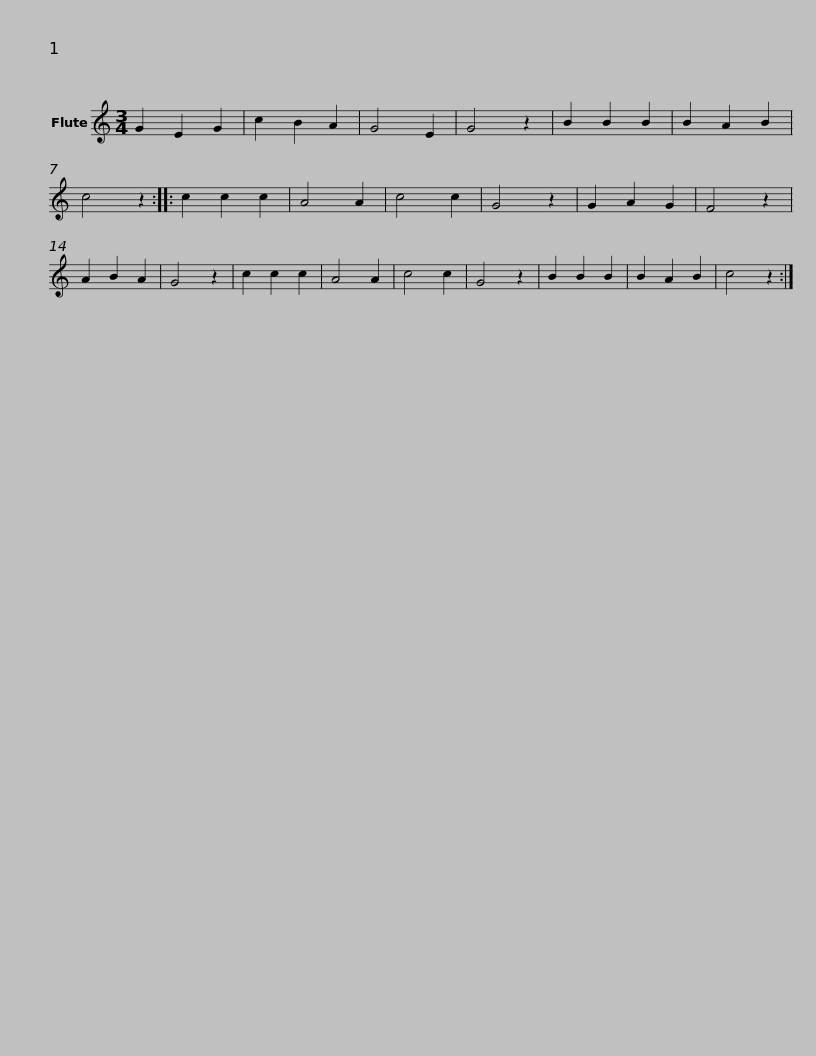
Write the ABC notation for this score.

X:1
L:1/8
M:3/4
I:linebreak $
K:C
V:1 treble
V:1
 G2 E2 G2 | c2 B2 A2 | G4 E2 | G4 z2 | B2 B2 B2 | %5
 B2 A2 B2 | c4 z2 :: c2 c2 c2 | A4 A2 | c4 c2 | %10
 G4 z2 | G2 A2 G2 | F4 z2 |$ A2 B2 A2 | G4 z2 | %15
 c2 c2 c2 | A4 A2 | c4 c2 | G4 z2 | B2 B2 B2 | %20
 B2 A2 B2 | c4 z2 :| %22
